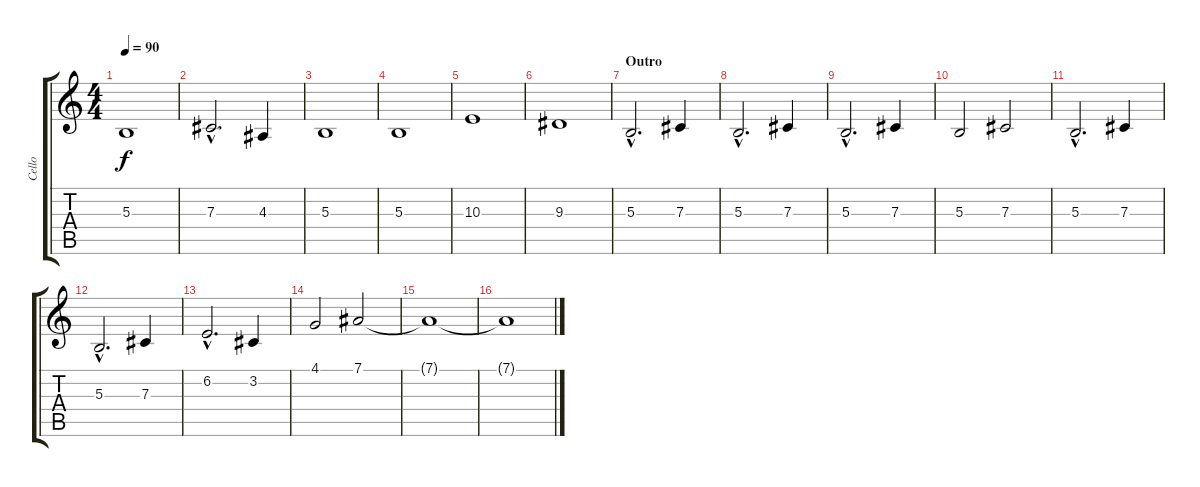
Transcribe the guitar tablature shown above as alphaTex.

\track ("Cello" "Cello") {instrument cello}
\staff {score tabs}
\tuning (Eb4 Bb3 Gb3 Db3 Ab2 Eb2) {hide}
\ts (4 4)
\tempo 90
\clef g2
\ks c
5.3.1{dy f} |
7.3{hac}.2{d} 4.3.4 |
5.3.1 |
5.3.1 |
10.3.1 |
9.3.1 |
\section ("" "Outro")
5.3{hac}.2{d} 7.3.4 |
5.3{hac}.2{d} 7.3.4 |
5.3{hac}.2{d} 7.3.4 |
5.3.2 7.3.2 |
5.3{hac}.2{d} 7.3.4 |
5.3{hac}.2{d} 7.3.4 |
6.2{hac}.2{d} 3.2.4 |
4.1.2 7.1.2 |
7.1{t}.1 |
7.1{t}.1
